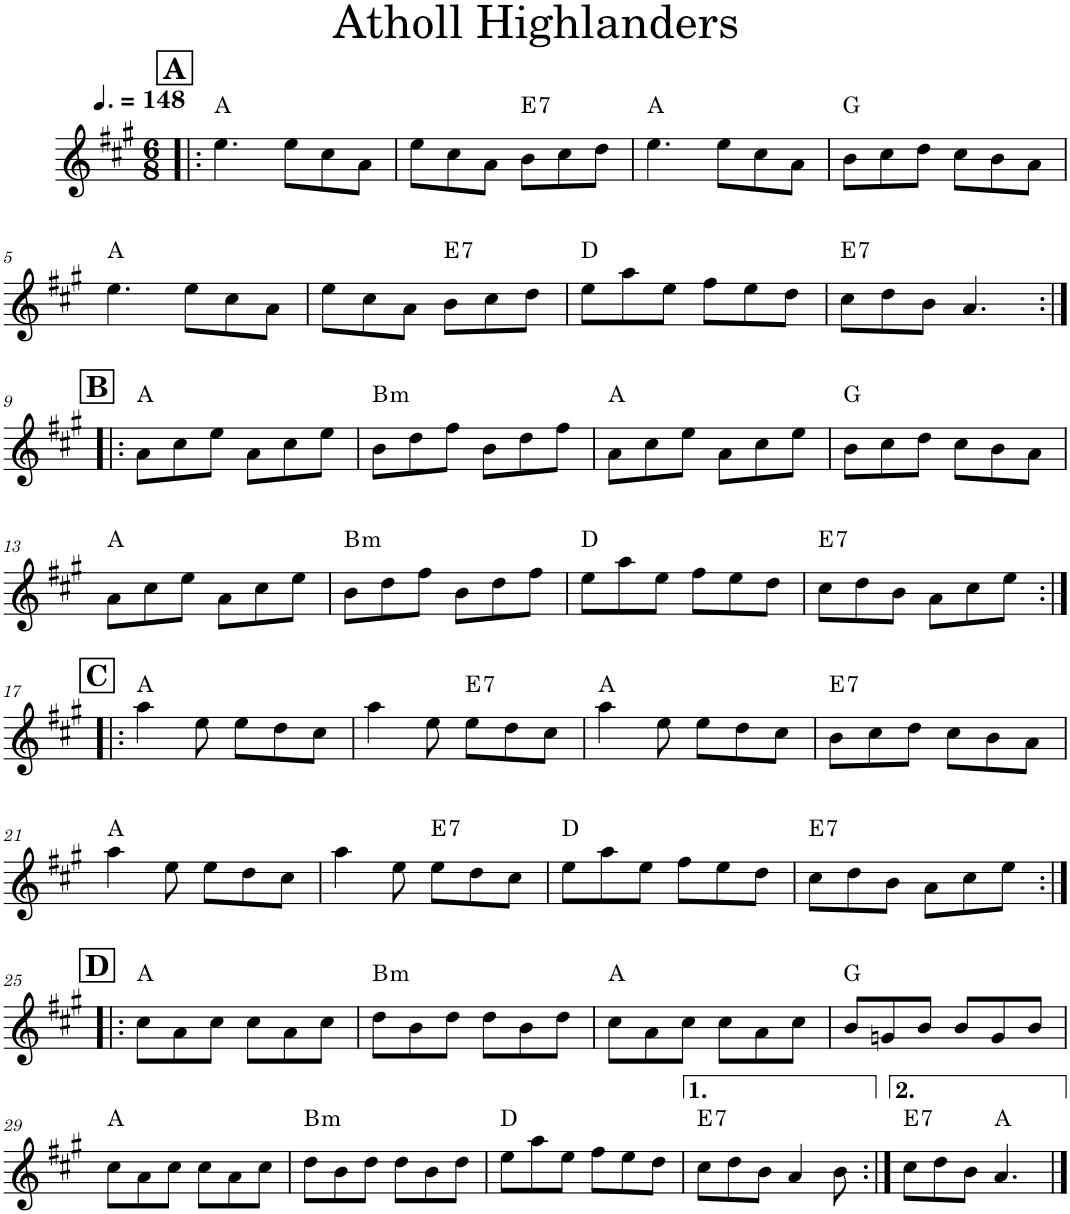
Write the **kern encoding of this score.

**kern	**harte
*part1	*part1
*staff1	*
*I"Piano	*
*I'Pno.	*
*clefG2	*
*k[f#c#g#]	*
*M6/8	*
*MM222	*
!!LO:REH:place=s1:a:B:cj:fs=14:t=A
=1!|:	=1!|:
4.ee\	A:maj
8ee\L	.
8cc#\	.
8a\J	.
=2	=2
8ee\L	.
8cc#\	.
8a\J	.
!	!LO:H:kt=7
8b\L	E:7
8cc#\	.
8dd\J	.
=3	=3
4.ee\	A:maj
8ee\L	.
8cc#\	.
8a\J	.
=4	=4
8b\L	G:maj
8cc#\	.
8dd\J	.
8cc#\L	.
8b\	.
8a\J	.
!!LO:LB:g=z
=5	=5
4.ee\	A:maj
8ee\L	.
8cc#\	.
8a\J	.
=6	=6
8ee\L	.
8cc#\	.
8a\J	.
!	!LO:H:kt=7
8b\L	E:7
8cc#\	.
8dd\J	.
=7	=7
8ee\L	D:maj
8aa\	.
8ee\J	.
8ff#\L	.
8ee\	.
8dd\J	.
=8	=8
!	!LO:H:kt=7
8cc#\L	E:7
8dd\	.
8b\J	.
4.a/	.
!!LO:LB:g=z
!!LO:REH:place=s1:a:B:cj:fs=14:t=B
=9:|!|:	=9:|!|:
8a\L	A:maj
8cc#\	.
8ee\J	.
8a\L	.
8cc#\	.
8ee\J	.
=10	=10
!	!LO:H:kt=m
8b\L	B:min
8dd\	.
8ff#\J	.
8b\L	.
8dd\	.
8ff#\J	.
=11	=11
8a\L	A:maj
8cc#\	.
8ee\J	.
8a\L	.
8cc#\	.
8ee\J	.
=12	=12
8b\L	G:maj
8cc#\	.
8dd\J	.
8cc#\L	.
8b\	.
8a\J	.
!!LO:LB:g=z
=13	=13
8a\L	A:maj
8cc#\	.
8ee\J	.
8a\L	.
8cc#\	.
8ee\J	.
=14	=14
!	!LO:H:kt=m
8b\L	B:min
8dd\	.
8ff#\J	.
8b\L	.
8dd\	.
8ff#\J	.
=15	=15
8ee\L	D:maj
8aa\	.
8ee\J	.
8ff#\L	.
8ee\	.
8dd\J	.
=16	=16
!	!LO:H:kt=7
8cc#\L	E:7
8dd\	.
8b\J	.
8a\L	.
8cc#\	.
8ee\J	.
!!LO:LB:g=z
!!LO:REH:place=s1:a:B:cj:fs=14:t=C
=17:|!|:	=17:|!|:
4aa\	A:maj
8ee\	.
8ee\L	.
8dd\	.
8cc#\J	.
=18	=18
4aa\	.
8ee\	.
!	!LO:H:kt=7
8ee\L	E:7
8dd\	.
8cc#\J	.
=19	=19
4aa\	A:maj
8ee\	.
8ee\L	.
8dd\	.
8cc#\J	.
=20	=20
!	!LO:H:kt=7
8b\L	E:7
8cc#\	.
8dd\J	.
8cc#\L	.
8b\	.
8a\J	.
!!LO:LB:g=z
=21	=21
4aa\	A:maj
8ee\	.
8ee\L	.
8dd\	.
8cc#\J	.
=22	=22
4aa\	.
8ee\	.
!	!LO:H:kt=7
8ee\L	E:7
8dd\	.
8cc#\J	.
=23	=23
8ee\L	D:maj
8aa\	.
8ee\J	.
8ff#\L	.
8ee\	.
8dd\J	.
=24	=24
!	!LO:H:kt=7
8cc#\L	E:7
8dd\	.
8b\J	.
8a\L	.
8cc#\	.
8ee\J	.
!!LO:LB:g=z
!!LO:REH:place=s1:a:B:cj:fs=14:t=D
=25:|!|:	=25:|!|:
8cc#\L	A:maj
8a\	.
8cc#\J	.
8cc#\L	.
8a\	.
8cc#\J	.
=26	=26
!	!LO:H:kt=m
8dd\L	B:min
8b\	.
8dd\J	.
8dd\L	.
8b\	.
8dd\J	.
=27	=27
8cc#\L	A:maj
8a\	.
8cc#\J	.
8cc#\L	.
8a\	.
8cc#\J	.
=28	=28
8b/L	G:maj
8gn/	.
8b/J	.
8b/L	.
8g/	.
8b/J	.
!!LO:LB:g=z
=29	=29
8cc#\L	A:maj
8a\	.
8cc#\J	.
8cc#\L	.
8a\	.
8cc#\J	.
=30	=30
!	!LO:H:kt=m
8dd\L	B:min
8b\	.
8dd\J	.
8dd\L	.
8b\	.
8dd\J	.
=31	=31
8ee\L	D:maj
8aa\	.
8ee\J	.
8ff#\L	.
8ee\	.
8dd\J	.
=32	=32
!	!LO:H:kt=7
8cc#\L	E:7
8dd\	.
8b\J	.
4a/	.
8b\	.
=33:|!	=33:|!
!	!LO:H:kt=7
8cc#\L	E:7
8dd\	.
8b\J	.
4.a/	A:maj
==	==
*-	*-
